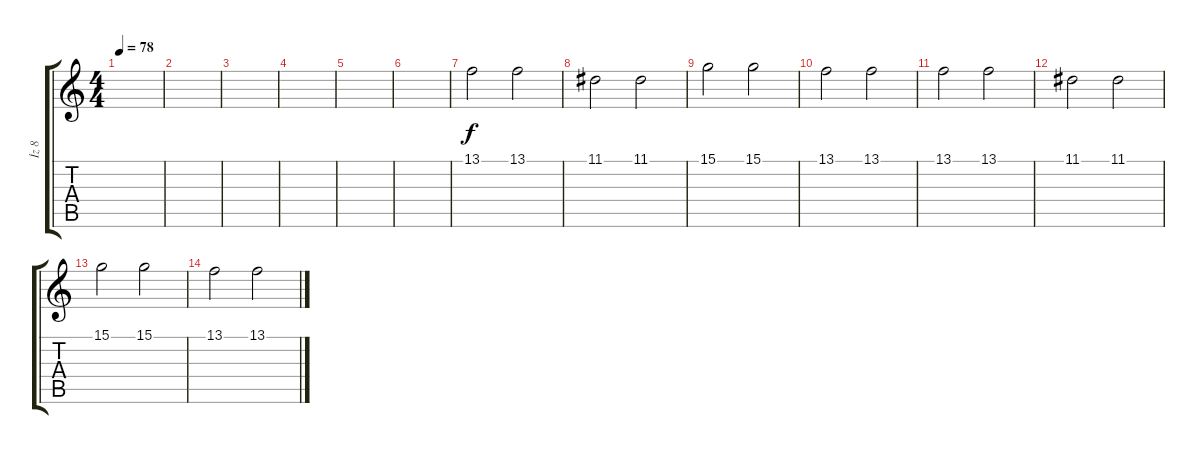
\track ("İz 8" "İz 8") {instrument viola}
\staff {score tabs}
\tuning (E4 B3 G3 D3 A2 E2) {hide}
\ts (4 4)
\tempo 78
\clef g2
\ks c
|
|
|
|
|
|
13.1.2 13.1.2 |
11.1.2 11.1.2 |
15.1.2 15.1.2 |
13.1.2 13.1.2 |
13.1.2 13.1.2 |
11.1.2 11.1.2 |
15.1.2 15.1.2 |
13.1.2 13.1.2
